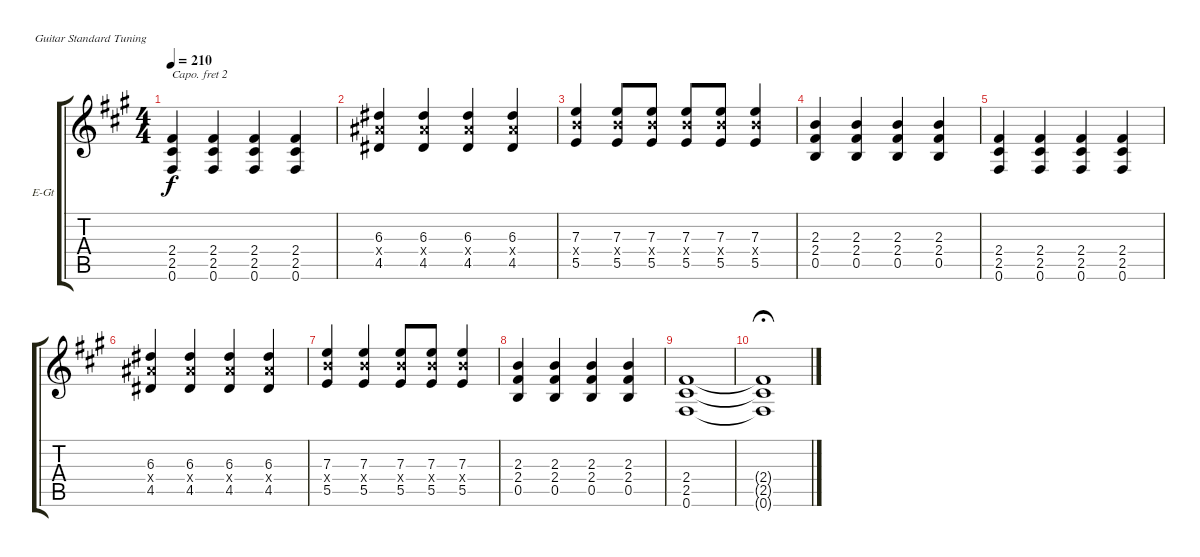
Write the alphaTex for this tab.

\defaultSystemsLayout 4
\bracketExtendMode groupsimilarinstruments
\firstSystemTrackNameOrientation horizontal
\otherSystemsTrackNameOrientation horizontal
\track ("Guitar 2" "E-Gt") {instrument distortionguitar}
\staff {score tabs}
\capo 2
\tuning (E4 B3 G3 D3 A2 E2)
\ts (4 4)
\tempo 210
\clef g2
\ks a
(2.4 2.5 0.6).4{dy f} (2.4 2.5 0.6).4 (2.4 2.5 0.6).4 (2.4 2.5 0.6).4 |
(4.5 6.4{x} 6.3).4 (4.5 6.4{x} 6.3).4 (4.5 6.4{x} 6.3).4 (4.5 6.4{x} 6.3).4 |
(5.5 7.4{x} 7.3).4 (5.5 7.4{x} 7.3).8 (5.5 7.4{x} 7.3).8 (5.5 7.4{x} 7.3).8 (5.5 7.4{x} 7.3).8 (5.5 7.4{x} 7.3).4 |
(0.5 2.4 2.3).4 (0.5 2.4 2.3).4 (0.5 2.4 2.3).4 (0.5 2.4 2.3).4 |
(2.4 2.5 0.6).4 (2.4 2.5 0.6).4 (2.4 2.5 0.6).4 (2.4 2.5 0.6).4 |
(4.5 6.4{x} 6.3).4 (4.5 6.4{x} 6.3).4 (4.5 6.4{x} 6.3).4 (4.5 6.4{x} 6.3).4 |
(5.5 7.4{x} 7.3).4 (5.5 7.4{x} 7.3).4 (5.5 7.4{x} 7.3).8 (5.5 7.4{x} 7.3).8 (5.5 7.4{x} 7.3).4 |
(0.5 2.4 2.3).4 (0.5 2.4 2.3).4 (0.5 2.4 2.3).4 (0.5 2.4 2.3).4 |
(2.4 2.5 0.6).1 |
(0.6{t} 2.5{t} 2.4{t}).1{fermata (medium 1)}
